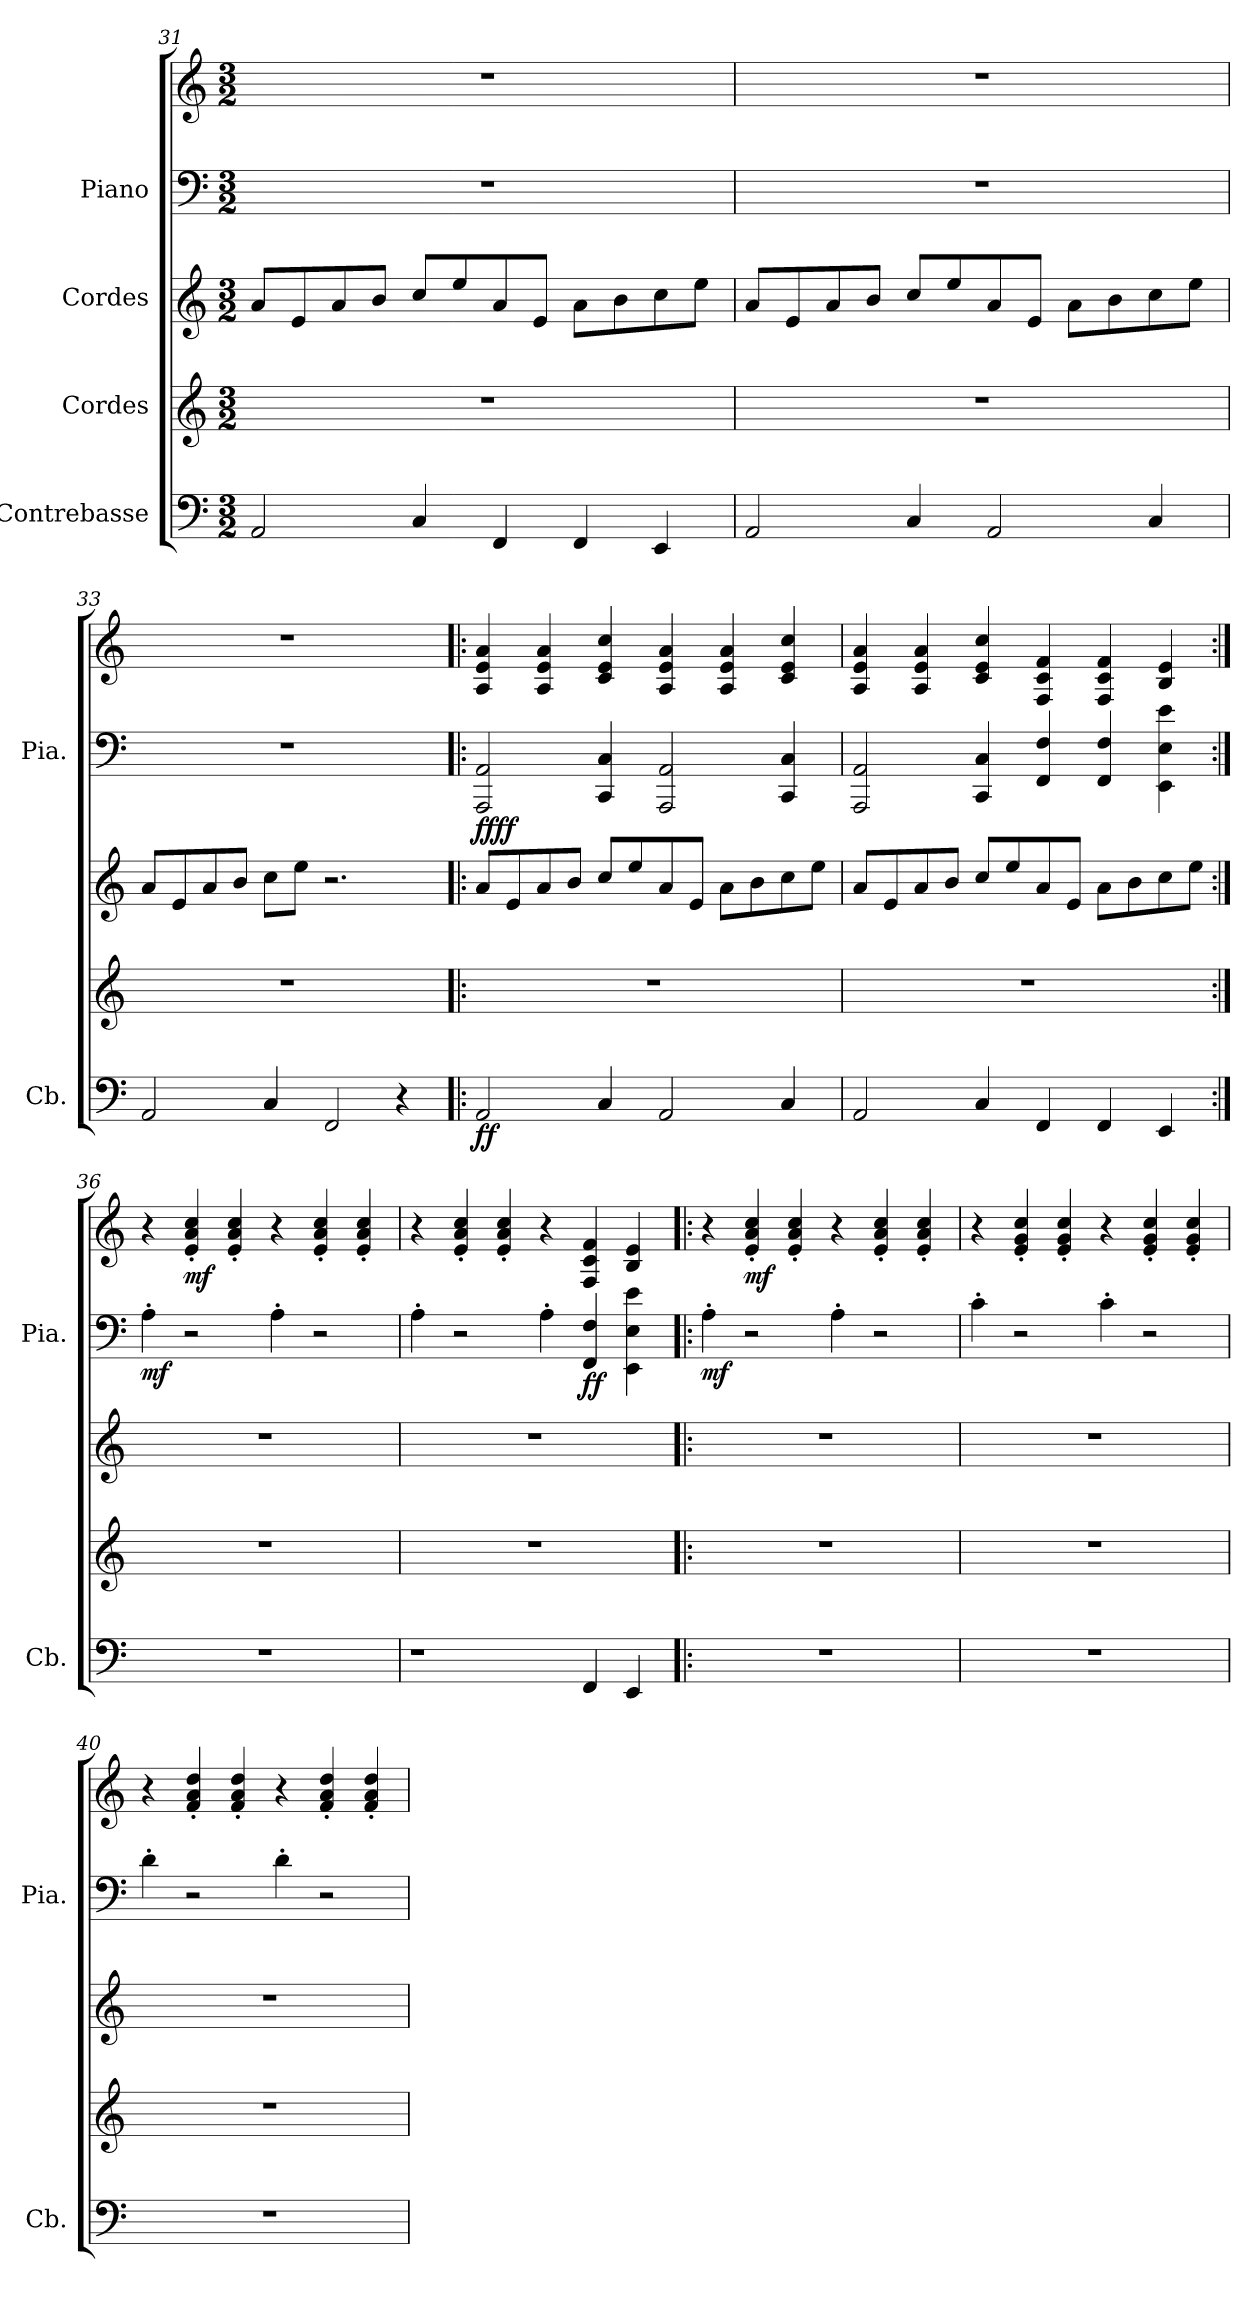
**kern	**dynam	**kern	**kern	**kern	**kern	**dynam
*part4	*part4	*part3	*part2	*part1	*part1	*part1
*staff5	*staff5	*staff4	*staff3	*staff2	*staff1	*staff1/2
*I"Contrebasse	*	*I"Cordes	*I"Cordes	*I"Piano	*	*
*I'Cb.	*	*	*	*I'Pia.	*	*
*clefF4	*	*clefG2	*clefG2	*clefF4	*clefG2	*
*ITrd7c12	*	*	*	*	*	*
*k[]	*	*k[]	*k[]	*k[]	*k[]	*
*M3/2	*	*M3/2	*M3/2	*M3/2	*M3/2	*
=31	=31	=31	=31	=31	=31	=31
2AAA/	.	1.r	8a/L	1.r	1.r	.
.	.	.	8e/	.	.	.
.	.	.	8a/	.	.	.
.	.	.	8b/J	.	.	.
4CC/	.	.	8cc/L	.	.	.
.	.	.	8ee/	.	.	.
4FFF/	.	.	8a/	.	.	.
.	.	.	8e/J	.	.	.
4FFF/	.	.	8a\L	.	.	.
.	.	.	8b\	.	.	.
4EEE/	.	.	8cc\	.	.	.
.	.	.	8ee\J	.	.	.
!!LO:LB:g=z
=32	=32	=32	=32	=32	=32	=32
2AAA/	.	1.r	8a/L	1.r	1.r	.
.	.	.	8e/	.	.	.
.	.	.	8a/	.	.	.
.	.	.	8b/J	.	.	.
4CC/	.	.	8cc/L	.	.	.
.	.	.	8ee/	.	.	.
2AAA/	.	.	8a/	.	.	.
.	.	.	8e/J	.	.	.
.	.	.	8a\L	.	.	.
.	.	.	8b\	.	.	.
4CC/	.	.	8cc\	.	.	.
.	.	.	8ee\J	.	.	.
=33	=33	=33	=33	=33	=33	=33
2AAA/	.	1.r	8a/L	1.r	1.r	.
.	.	.	8e/	.	.	.
.	.	.	8a/	.	.	.
.	.	.	8b/J	.	.	.
4CC/	.	.	8cc\L	.	.	.
.	.	.	8ee\J	.	.	.
2FFF/	.	.	2.r	.	.	.
4r	.	.	.	.	.	.
=34!|:	=34!|:	=34!|:	=34!|:	=34!|:	=34!|:	=34!|:
!	!LO:DY:b	!	!	!	!	!LO:DY:b=2
!	!	!	!	!	!	!LO:DY:n=1:b
2AAA/	ff	1.r	8a/L	2AAA/ 2AA/	4A/ 4e/ 4a/	ff ff
.	.	.	8e/	.	.	.
.	.	.	8a/	.	4A/ 4e/ 4a/	.
.	.	.	8b/J	.	.	.
4CC/	.	.	8cc/L	4CC/ 4C/	4c/ 4e/ 4cc/	.
.	.	.	8ee/	.	.	.
2AAA/	.	.	8a/	2AAA/ 2AA/	4A/ 4e/ 4a/	.
.	.	.	8e/J	.	.	.
.	.	.	8a\L	.	4A/ 4e/ 4a/	.
.	.	.	8b\	.	.	.
4CC/	.	.	8cc\	4CC/ 4C/	4c/ 4e/ 4cc/	.
.	.	.	8ee\J	.	.	.
!!LO:PB:g=z
=35	=35	=35	=35	=35	=35	=35
2AAA/	.	1.r	8a/L	2AAA/ 2AA/	4A/ 4e/ 4a/	.
.	.	.	8e/	.	.	.
.	.	.	8a/	.	4A/ 4e/ 4a/	.
.	.	.	8b/J	.	.	.
4CC/	.	.	8cc/L	4CC/ 4C/	4c/ 4e/ 4cc/	.
.	.	.	8ee/	.	.	.
4FFF/	.	.	8a/	4FF/ 4F/	4F/ 4c/ 4f/	.
.	.	.	8e/J	.	.	.
4FFF/	.	.	8a\L	4FF/ 4F/	4F/ 4c/ 4f/	.
.	.	.	8b\	.	.	.
4EEE/	.	.	8cc\	4EE\ 4E\ 4e\	4B/ 4e/	.
.	.	.	8ee\J	.	.	.
=36:|!	=36:|!	=36:|!	=36:|!	=36:|!	=36:|!	=36:|!
!	!	!	!	!	!	!LO:DY:b=2
1.r	.	1.r	1.r	4A'\	4r	mf
!	!	!	!	!	!	!LO:DY:b
.	.	.	.	2r	4e/' 4a/' 4cc/'	mf
.	.	.	.	.	4e/' 4a/' 4cc/'	.
.	.	.	.	4A'\	4r	.
.	.	.	.	2r	4e/' 4a/' 4cc/'	.
.	.	.	.	.	4e/' 4a/' 4cc/'	.
=37	=37	=37	=37	=37	=37	=37
1r	.	1.r	1.r	4A'\	4r	.
.	.	.	.	2r	4e/' 4a/' 4cc/'	.
.	.	.	.	.	4e/' 4a/' 4cc/'	.
.	.	.	.	4A'\	4r	.
!	!	!	!	!	!	!LO:DY:b=2
!	!	!	!	!	!	!LO:DY:n=1:b
4FFF/	.	.	.	4FF/ 4F/	4F/ 4c/ 4f/	f f
4EEE/	.	.	.	4EE\ 4E\ 4e\	4B/ 4e/	.
=38!|:	=38!|:	=38!|:	=38!|:	=38!|:	=38!|:	=38!|:
!	!	!	!	!	!	!LO:DY:b=2
1.r	.	1.r	1.r	4A'\	4r	mf
!	!	!	!	!	!	!LO:DY:b
.	.	.	.	2r	4e/' 4a/' 4cc/'	mf
.	.	.	.	.	4e/' 4a/' 4cc/'	.
.	.	.	.	4A'\	4r	.
.	.	.	.	2r	4e/' 4a/' 4cc/'	.
.	.	.	.	.	4e/' 4a/' 4cc/'	.
=39	=39	=39	=39	=39	=39	=39
1.r	.	1.r	1.r	4c'\	4r	.
.	.	.	.	2r	4e/' 4g/' 4cc/'	.
.	.	.	.	.	4e/' 4g/' 4cc/'	.
.	.	.	.	4c'\	4r	.
.	.	.	.	2r	4e/' 4g/' 4cc/'	.
.	.	.	.	.	4e/' 4g/' 4cc/'	.
!!LO:LB:g=z
=40	=40	=40	=40	=40	=40	=40
1.r	.	1.r	1.r	4d'\	4r	.
.	.	.	.	2r	4f/' 4a/' 4dd/'	.
.	.	.	.	.	4f/' 4a/' 4dd/'	.
.	.	.	.	4d'\	4r	.
.	.	.	.	2r	4f/' 4a/' 4dd/'	.
.	.	.	.	.	4f/' 4a/' 4dd/'	.
=	=	=	=	=	=	=
*-	*-	*-	*-	*-	*-	*-
